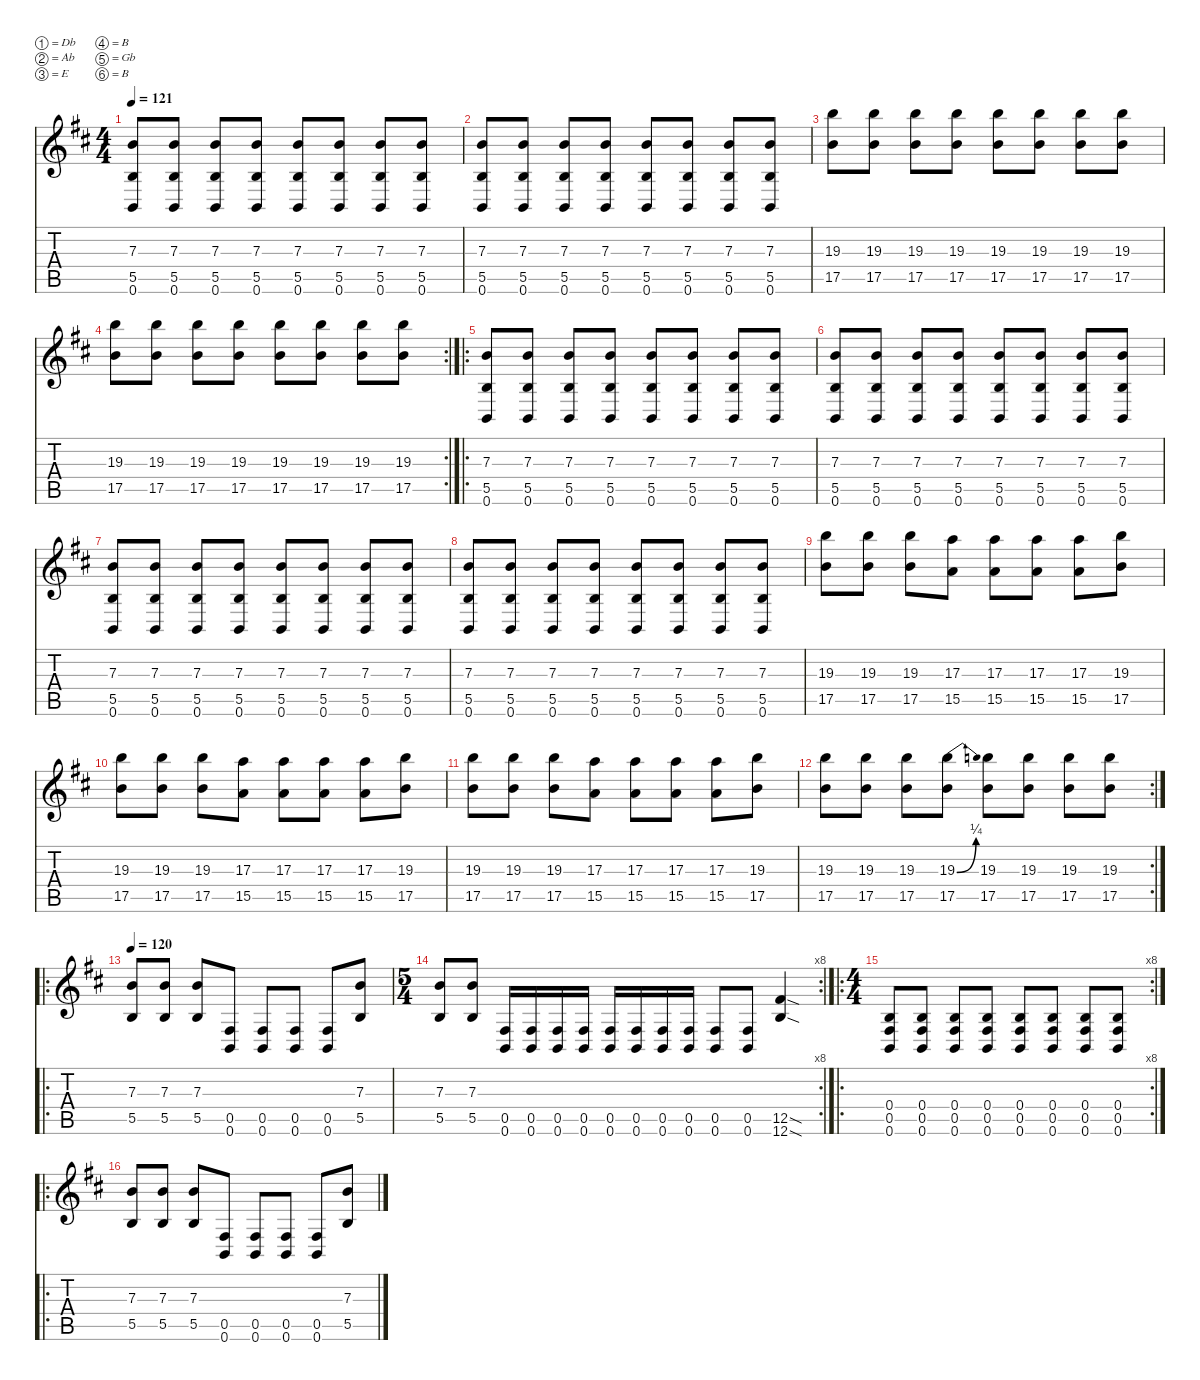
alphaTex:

\defaultSystemsLayout 4
\hideDynamics
\bracketExtendMode nobrackets
\singleTrackTrackNamePolicy hidden
\multiTrackTrackNamePolicy hidden
\firstSystemTrackNameMode fullname
\firstSystemTrackNameOrientation horizontal
\otherSystemsTrackNameOrientation horizontal
\track ("Guitar 1" "dist.guit.") {instrument distortionguitar}
\staff {score tabs}
\tuning (Db4 Ab3 E3 B2 Gb2 B1)
\ts (4 4)
\beaming (8 2 2 2 2)
\tempo 121
\clef g2
\ks bminor
(7.3{acc forcenatural} 5.5{acc forcenatural} 0.6{acc forcenatural}).8{dy f instrument distortionguitar beam Up} (7.3{acc forcenatural} 5.5{acc forcenatural} 0.6{acc forcenatural}).8{beam Up} (7.3{acc forcenatural} 5.5{acc forcenatural} 0.6{acc forcenatural}).8{beam Up} (7.3{acc forcenatural} 5.5{acc forcenatural} 0.6{acc forcenatural}).8{beam Up} (7.3{acc forcenatural} 5.5{acc forcenatural} 0.6{acc forcenatural}).8{beam Up} (7.3{acc forcenatural} 5.5{acc forcenatural} 0.6{acc forcenatural}).8{beam Up} (7.3{acc forcenatural} 5.5{acc forcenatural} 0.6{acc forcenatural}).8{beam Up} (7.3{acc forcenatural} 5.5{acc forcenatural} 0.6{acc forcenatural}).8{beam Up} |
(7.3{acc forcenatural} 5.5{acc forcenatural} 0.6{acc forcenatural}).8{beam Up} (7.3{acc forcenatural} 5.5{acc forcenatural} 0.6{acc forcenatural}).8{beam Up} (7.3{acc forcenatural} 5.5{acc forcenatural} 0.6{acc forcenatural}).8{beam Up} (7.3{acc forcenatural} 5.5{acc forcenatural} 0.6{acc forcenatural}).8{beam Up} (7.3{acc forcenatural} 5.5{acc forcenatural} 0.6{acc forcenatural}).8{beam Up} (7.3{acc forcenatural} 5.5{acc forcenatural} 0.6{acc forcenatural}).8{beam Up} (7.3{acc forcenatural} 5.5{acc forcenatural} 0.6{acc forcenatural}).8{beam Up} (7.3{acc forcenatural} 5.5{acc forcenatural} 0.6{acc forcenatural}).8{beam Up} |
(19.3{acc forcenatural} 17.5{acc forcenatural}).8{beam Down} (19.3{acc forcenatural} 17.5{acc forcenatural}).8{beam Down} (19.3{acc forcenatural} 17.5{acc forcenatural}).8{beam Down} (19.3{acc forcenatural} 17.5{acc forcenatural}).8{beam Down} (19.3{acc forcenatural} 17.5{acc forcenatural}).8{beam Down} (19.3{acc forcenatural} 17.5{acc forcenatural}).8{beam Down} (19.3{acc forcenatural} 17.5{acc forcenatural}).8{beam Down} (19.3{acc forcenatural} 17.5{acc forcenatural}).8{beam Down} |
\rc 2
(19.3{acc forcenatural} 17.5{acc forcenatural}).8{beam Down} (19.3{acc forcenatural} 17.5{acc forcenatural}).8{beam Down} (19.3{acc forcenatural} 17.5{acc forcenatural}).8{beam Down} (19.3{acc forcenatural} 17.5{acc forcenatural}).8{beam Down} (19.3{acc forcenatural} 17.5{acc forcenatural}).8{beam Down} (19.3{acc forcenatural} 17.5{acc forcenatural}).8{beam Down} (19.3{acc forcenatural} 17.5{acc forcenatural}).8{beam Down} (19.3{acc forcenatural} 17.5{acc forcenatural}).8{beam Down} |
\ro
(7.3{acc forcenatural} 5.5{acc forcenatural} 0.6{acc forcenatural}).8{beam Up} (7.3{acc forcenatural} 5.5{acc forcenatural} 0.6{acc forcenatural}).8{beam Up} (7.3{acc forcenatural} 5.5{acc forcenatural} 0.6{acc forcenatural}).8{beam Up} (7.3{acc forcenatural} 5.5{acc forcenatural} 0.6{acc forcenatural}).8{beam Up} (7.3{acc forcenatural} 5.5{acc forcenatural} 0.6{acc forcenatural}).8{beam Up} (7.3{acc forcenatural} 5.5{acc forcenatural} 0.6{acc forcenatural}).8{beam Up} (7.3{acc forcenatural} 5.5{acc forcenatural} 0.6{acc forcenatural}).8{beam Up} (7.3{acc forcenatural} 5.5{acc forcenatural} 0.6{acc forcenatural}).8{beam Up} |
(7.3{acc forcenatural} 5.5{acc forcenatural} 0.6{acc forcenatural}).8{beam Up} (7.3{acc forcenatural} 5.5{acc forcenatural} 0.6{acc forcenatural}).8{beam Up} (7.3{acc forcenatural} 5.5{acc forcenatural} 0.6{acc forcenatural}).8{beam Up} (7.3{acc forcenatural} 5.5{acc forcenatural} 0.6{acc forcenatural}).8{beam Up} (7.3{acc forcenatural} 5.5{acc forcenatural} 0.6{acc forcenatural}).8{beam Up} (7.3{acc forcenatural} 5.5{acc forcenatural} 0.6{acc forcenatural}).8{beam Up} (7.3{acc forcenatural} 5.5{acc forcenatural} 0.6{acc forcenatural}).8{beam Up} (7.3{acc forcenatural} 5.5{acc forcenatural} 0.6{acc forcenatural}).8{beam Up} |
(7.3{acc forcenatural} 5.5{acc forcenatural} 0.6{acc forcenatural}).8{beam Up} (7.3{acc forcenatural} 5.5{acc forcenatural} 0.6{acc forcenatural}).8{beam Up} (7.3{acc forcenatural} 5.5{acc forcenatural} 0.6{acc forcenatural}).8{beam Up} (7.3{acc forcenatural} 5.5{acc forcenatural} 0.6{acc forcenatural}).8{beam Up} (7.3{acc forcenatural} 5.5{acc forcenatural} 0.6{acc forcenatural}).8{beam Up} (7.3{acc forcenatural} 5.5{acc forcenatural} 0.6{acc forcenatural}).8{beam Up} (7.3{acc forcenatural} 5.5{acc forcenatural} 0.6{acc forcenatural}).8{beam Up} (7.3{acc forcenatural} 5.5{acc forcenatural} 0.6{acc forcenatural}).8{beam Up} |
(7.3{acc forcenatural} 5.5{acc forcenatural} 0.6{acc forcenatural}).8{beam Up} (7.3{acc forcenatural} 5.5{acc forcenatural} 0.6{acc forcenatural}).8{beam Up} (7.3{acc forcenatural} 5.5{acc forcenatural} 0.6{acc forcenatural}).8{beam Up} (7.3{acc forcenatural} 5.5{acc forcenatural} 0.6{acc forcenatural}).8{beam Up} (7.3{acc forcenatural} 5.5{acc forcenatural} 0.6{acc forcenatural}).8{beam Up} (7.3{acc forcenatural} 5.5{acc forcenatural} 0.6{acc forcenatural}).8{beam Up} (7.3{acc forcenatural} 5.5{acc forcenatural} 0.6{acc forcenatural}).8{beam Up} (7.3{acc forcenatural} 5.5{acc forcenatural} 0.6{acc forcenatural}).8{beam Up} |
(19.3{acc forcenatural} 17.5{acc forcenatural}).8{beam Down} (19.3{acc forcenatural} 17.5{acc forcenatural}).8{beam Down} (19.3{acc forcenatural} 17.5{acc forcenatural}).8{beam Down} (17.3{acc forcenatural} 15.5{acc forcenatural}).8{beam Down} (17.3{acc forcenatural} 15.5{acc forcenatural}).8{beam Down} (17.3{acc forcenatural} 15.5{acc forcenatural}).8{beam Down} (17.3{acc forcenatural} 15.5{acc forcenatural}).8{beam Down} (19.3{acc forcenatural} 17.5{acc forcenatural}).8{beam Down} |
(19.3{acc forcenatural} 17.5{acc forcenatural}).8{beam Down} (19.3{acc forcenatural} 17.5{acc forcenatural}).8{beam Down} (19.3{acc forcenatural} 17.5{acc forcenatural}).8{beam Down} (17.3{acc forcenatural} 15.5{acc forcenatural}).8{beam Down} (17.3{acc forcenatural} 15.5{acc forcenatural}).8{beam Down} (17.3{acc forcenatural} 15.5{acc forcenatural}).8{beam Down} (17.3{acc forcenatural} 15.5{acc forcenatural}).8{beam Down} (19.3{acc forcenatural} 17.5{acc forcenatural}).8{beam Down} |
(19.3{acc forcenatural} 17.5{acc forcenatural}).8{beam Down} (19.3{acc forcenatural} 17.5{acc forcenatural}).8{beam Down} (19.3{acc forcenatural} 17.5{acc forcenatural}).8{beam Down} (17.3{acc forcenatural} 15.5{acc forcenatural}).8{beam Down} (17.3{acc forcenatural} 15.5{acc forcenatural}).8{beam Down} (17.3{acc forcenatural} 15.5{acc forcenatural}).8{beam Down} (17.3{acc forcenatural} 15.5{acc forcenatural}).8{beam Down} (19.3{acc forcenatural} 17.5{acc forcenatural}).8{beam Down} |
\rc 2
(19.3{acc forcenatural} 17.5{acc forcenatural}).8{beam Down} (19.3{acc forcenatural} 17.5{acc forcenatural}).8{beam Down} (19.3{acc forcenatural} 17.5{acc forcenatural}).8{beam Down} (19.3{be (bend 0 0 15 1) acc forcenatural} 17.5{acc forcenatural}).8{beam Down} (19.3{acc forcenatural} 17.5{acc forcenatural}).8{beam Down} (19.3{acc forcenatural} 17.5{acc forcenatural}).8{beam Down} (19.3{acc forcenatural} 17.5{acc forcenatural}).8{beam Down} (19.3{acc forcenatural} 17.5{acc forcenatural}).8{beam Down} |
\ro
\tempo 120
(7.3{acc forcenatural} 5.5{acc forcenatural}).8{beam Up} (7.3{acc forcenatural} 5.5{acc forcenatural}).8{beam Up} (7.3{acc forcenatural} 5.5{acc forcenatural}).8{beam Up} (0.5{acc #} 0.6{acc forcenatural}).8{beam Up} (0.5{acc #} 0.6{acc forcenatural}).8{beam Up} (0.5{acc #} 0.6{acc forcenatural}).8{beam Up} (0.5{acc #} 0.6{acc forcenatural}).8{beam Up} (7.3{acc forcenatural} 5.5{acc forcenatural}).8{beam Up} |
\rc 8
\ts (5 4)
\beaming (8 6 4)
(7.3{acc forcenatural} 5.5{acc forcenatural}).8{beam Up} (7.3{acc forcenatural} 5.5{acc forcenatural}).8{beam Up beam split} (0.5{acc #} 0.6{acc forcenatural}).16{beam Up} (0.5{acc #} 0.6{acc forcenatural}).16{beam Up} (0.5{acc #} 0.6{acc forcenatural}).16{beam Up} (0.5{acc #} 0.6{acc forcenatural}).16{beam Up beam split} (0.5{acc #} 0.6{acc forcenatural}).16{beam Up} (0.5{acc #} 0.6{acc forcenatural}).16{beam Up} (0.5{acc #} 0.6{acc forcenatural}).16{beam Up} (0.5{acc #} 0.6{acc forcenatural}).16{beam Up} (0.5{acc #} 0.6{acc forcenatural}).8{beam Up} (0.5{acc #} 0.6{acc forcenatural}).8{beam Up} (12.5{sod acc #} 12.6{sod acc forcenatural}).4{beam Up} |
\ro
\rc 8
\ts (4 4)
\beaming (8 2 2 2 2)
(0.4{acc forcenatural} 0.5{acc #} 0.6{acc forcenatural}).8{beam Up beam merge} (0.4{acc forcenatural} 0.5{acc #} 0.6{acc forcenatural}).8{beam Up beam split} (0.4{acc forcenatural} 0.5{acc #} 0.6{acc forcenatural}).8{beam Up beam merge} (0.4{acc forcenatural} 0.5{acc #} 0.6{acc forcenatural}).8{beam Up} (0.4{acc forcenatural} 0.5{acc #} 0.6{acc forcenatural}).8{beam Up} (0.4{acc forcenatural} 0.5{acc #} 0.6{acc forcenatural}).8{beam Up beam split} (0.4{acc forcenatural} 0.5{acc #} 0.6{acc forcenatural}).8{beam Up beam merge} (0.4{acc forcenatural} 0.5{acc #} 0.6{acc forcenatural}).8{beam Up} |
\ro
(7.3{acc forcenatural} 5.5{acc forcenatural}).8{beam Up} (7.3{acc forcenatural} 5.5{acc forcenatural}).8{beam Up} (7.3{acc forcenatural} 5.5{acc forcenatural}).8{beam Up} (0.5{acc #} 0.6{acc forcenatural}).8{beam Up} (0.5{acc #} 0.6{acc forcenatural}).8{beam Up} (0.5{acc #} 0.6{acc forcenatural}).8{beam Up} (0.5{acc #} 0.6{acc forcenatural}).8{beam Up} (7.3{acc forcenatural} 5.5{acc forcenatural}).8{beam Up}
